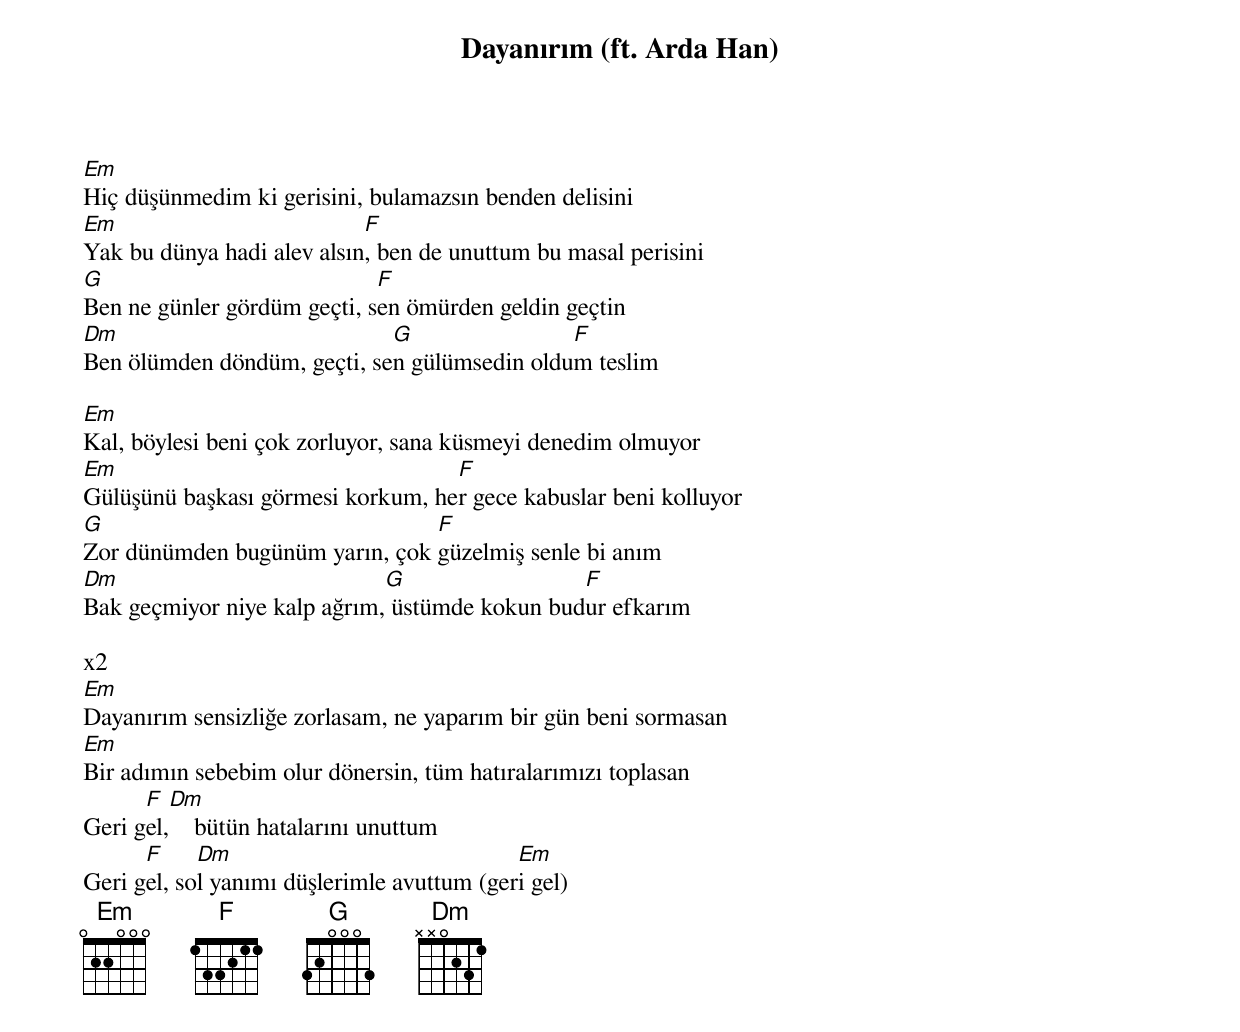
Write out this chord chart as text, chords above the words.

{title: Dayanırım (ft. Arda Han)}
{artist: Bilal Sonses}

Em
Hiç düşünmedim ki gerisini, bulamazsın benden delisini
Em                          F
Yak bu dünya hadi alev alsın, ben de unuttum bu masal perisini
G                            F
Ben ne günler gördüm geçti, sen ömürden geldin geçtin
Dm                           G                F
Ben ölümden döndüm, geçti, sen gülümsedin oldum teslim

Em
Kal, böylesi beni çok zorluyor, sana küsmeyi denedim olmuyor
Em                                 F
Gülüşünü başkası görmesi korkum, her gece kabuslar beni kolluyor
G                               F
Zor dünümden bugünüm yarın, çok güzelmiş senle bi anım
Dm                           G                 F
Bak geçmiyor niye kalp ağrım, üstümde kokun budur efkarım

x2
Em
Dayanırım sensizliğe zorlasam, ne yaparım bir gün beni sormasan
Em
Bir adımın sebebim olur dönersin, tüm hatıralarımızı toplasan
      F  Dm
Geri gel,    bütün hatalarını unuttum
      F     Dm                              Em
Geri gel, sol yanımı düşlerimle avuttum (geri gel)
